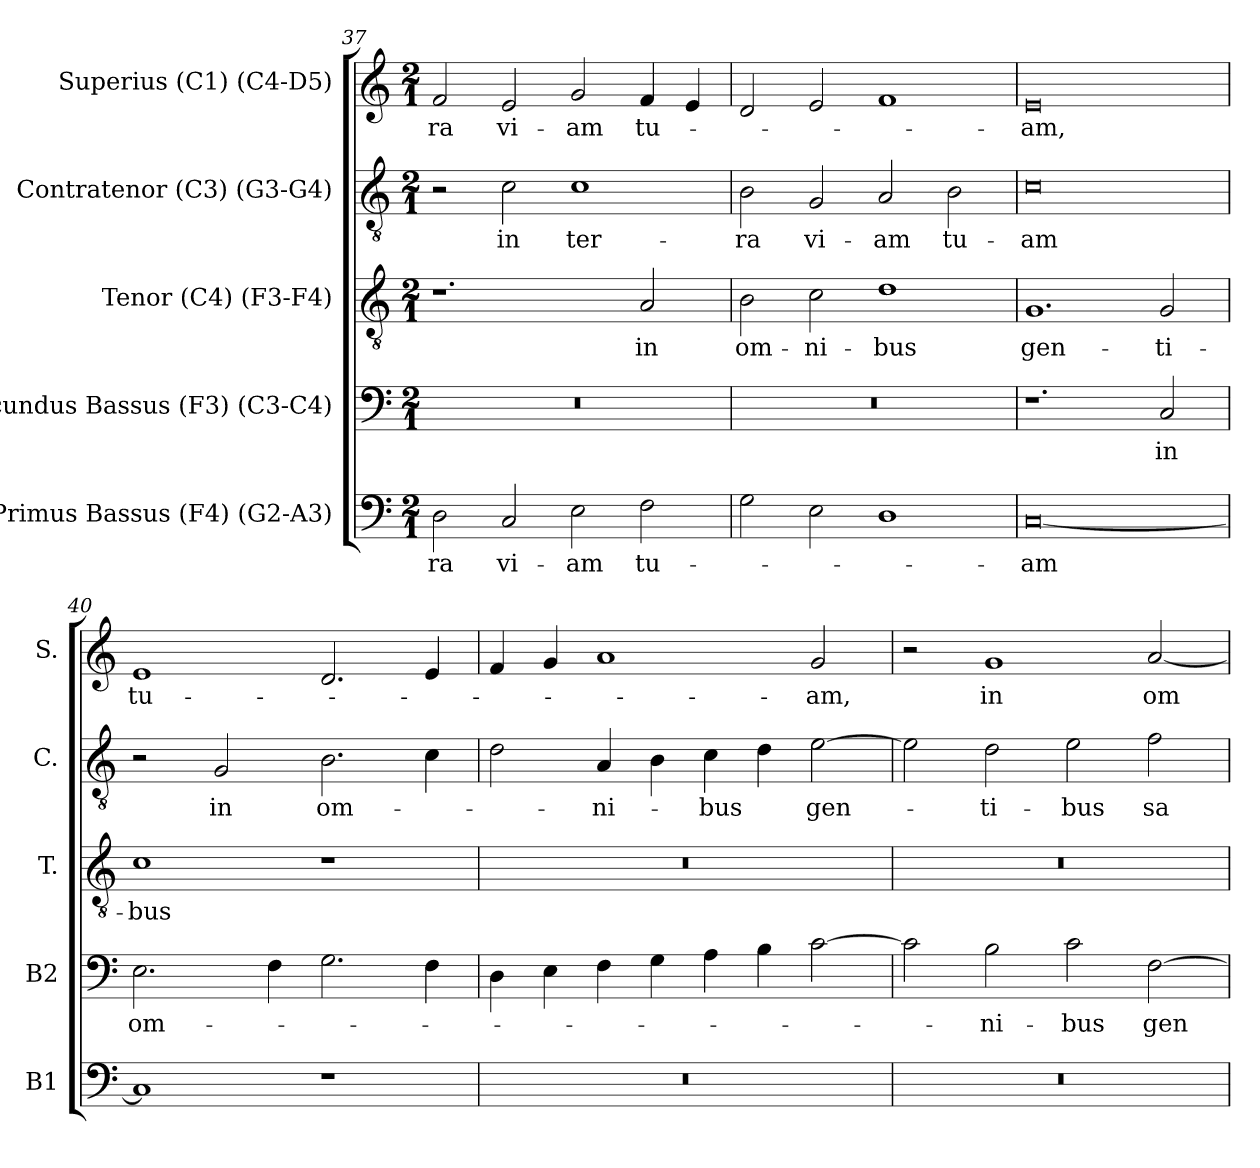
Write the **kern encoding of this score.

**kern	**text	**kern	**text	**kern	**text	**kern	**text	**kern	**text
*part5	*part5	*part4	*part4	*part3	*part3	*part2	*part2	*part1	*part1
*staff5	*staff5	*staff4	*staff4	*staff3	*staff3	*staff2	*staff2	*staff1	*staff1
*I"Primus Bassus (F4) (G2-A3)	*	*I"Secundus Bassus (F3) (C3-C4)	*	*I"Tenor (C4) (F3-F4)	*	*I"Contratenor (C3) (G3-G4)	*	*I"Superius (C1) (C4-D5)	*
*I'B1	*	*I'B2	*	*I'T.	*	*I'C.	*	*I'S.	*
*clefF4	*	*clefF4	*	*clefGv2	*	*clefGv2	*	*clefG2	*
*	*	*	*	*ITrd7c12	*	*ITrd7c12	*	*	*
*k[]	*	*k[]	*	*k[]	*	*k[]	*	*k[]	*
*C:	*	*C:	*	*C:	*	*C:	*	*C:	*
*M2/1	*	*M2/1	*	*M2/1	*	*M2/1	*	*M2/1	*
=37	=37	=37	=37	=37	=37	=37	=37	=37	=37
!	!LO:LY:b:color=#000000	!LO:N:vis=1	!	!	!	!	!	!	!
!	!	!	!	!	!	!	!	!	!LO:LY:b:color=#000000
2Di\	-ra	0r	.	1.r	.	2r	.	2fi/	-ra
!	!LO:LY:b:color=#000000	!	!	!	!	!	!	!	!
!	!	!	!	!	!	!	!LO:LY:b:color=#000000	!	!
!	!	!	!	!	!	!	!	!	!LO:LY:b:color=#000000
2Ci/	vi-	.	.	.	.	2Ci\	in	2ei/	vi-
!	!LO:LY:b:color=#000000	!	!	!	!	!	!	!	!
!	!	!	!	!	!	!	!LO:LY:b:color=#000000	!	!
!	!	!	!	!	!	!	!	!	!LO:LY:b:color=#000000
2Ei\	-am	.	.	.	.	1Ci	ter-	2gi/	-am
!	!LO:LY:b:color=#000000	!	!	!	!	!	!	!	!
!	!	!	!	!	!LO:LY:b:color=#000000	!	!	!	!
!	!	!	!	!	!	!	!	!	!LO:LY:b:color=#000000
2Fi\	tu-	.	.	2AAi/	in	.	.	4fi/	tu-
.	.	.	.	.	.	.	.	4ei/	.
=38	=38	=38	=38	=38	=38	=38	=38	=38	=38
!	!	!LO:N:vis=1	!	!	!	!	!	!	!
!	!	!	!	!	!LO:LY:b:color=#000000	!	!	!	!
!	!	!	!	!	!	!	!LO:LY:b:color=#000000	!	!
2Gi\	.	0r	.	2BBi\	om-	2BBi\	-ra	2di/	.
!	!	!	!	!	!LO:LY:b:color=#000000	!	!	!	!
!	!	!	!	!	!	!	!LO:LY:b:color=#000000	!	!
2Ei\	.	.	.	2Ci\	-ni-	2GGi/	vi-	2ei/	.
!	!	!	!	!	!LO:LY:b:color=#000000	!	!	!	!
!	!	!	!	!	!	!	!LO:LY:b:color=#000000	!	!
1Di	.	.	.	1Di	-bus	2AAi/	-am	1fi	.
!	!	!	!	!	!	!	!LO:LY:b:color=#000000	!	!
.	.	.	.	.	.	2BBi\	tu-	.	.
=39	=39	=39	=39	=39	=39	=39	=39	=39	=39
!	!LO:LY:b:color=#000000	!	!	!	!	!	!	!	!
!	!	!	!	!	!LO:LY:b:color=#000000	!	!	!	!
!	!	!	!	!	!	!	!LO:LY:b:color=#000000	!	!
!	!	!	!	!	!	!	!	!	!LO:LY:b:color=#000000
[0Ci	-am	1.r	.	1.GGi	gen-	0Ci	-am	0ei	-am,
!	!	!	!LO:LY:b:color=#000000	!	!	!	!	!	!
!	!	!	!	!	!LO:LY:b:color=#000000	!	!	!	!
.	.	2Ci/	in	2GGi/	-ti-	.	.	.	.
=40	=40	=40	=40	=40	=40	=40	=40	=40	=40
!	!	!	!LO:LY:b:color=#000000	!	!	!	!	!	!
!	!	!	!	!	!LO:LY:b:color=#000000	!	!	!	!
!	!	!	!	!	!	!	!	!	!LO:LY:b:color=#000000
1Ci]	.	2.Ei\	om-	1Ci	-bus	2r	.	1ei	tu-
!	!	!	!	!	!	!	!LO:LY:b:color=#000000	!	!
.	.	.	.	.	.	2GGi/	in	.	.
.	.	4Fi\	.	.	.	.	.	.	.
!	!	!	!	!	!	!	!LO:LY:b:color=#000000	!	!
1r	.	2.Gi\	.	1r	.	2.BBi\	om-	2.di/	.
.	.	4Fi\	.	.	.	4Ci\	.	4ei/	.
!!LO:LB:g=z
=41	=41	=41	=41	=41	=41	=41	=41	=41	=41
!LO:N:vis=1	!	!	!	!LO:N:vis=1	!	!	!	!	!
0r	.	4Di\	.	0r	.	2Di\	.	4fi/	.
.	.	4Ei\	.	.	.	.	.	4gi/	.
!	!	!	!	!	!	!	!LO:LY:b:color=#000000	!	!
.	.	4Fi\	.	.	.	4AAi/	-ni-	1ai	.
.	.	4Gi\	.	.	.	4BBi\	.	.	.
!	!	!	!	!	!	!	!LO:LY:b:color=#000000	!	!
.	.	4Ai\	.	.	.	4Ci\	-bus	.	.
.	.	4Bi\	.	.	.	4Di\	.	.	.
!	!	!	!	!	!	!	!LO:LY:b:color=#000000	!	!
!	!	!	!	!	!	!	!	!	!LO:LY:b:color=#000000
.	.	[2ci\	.	.	.	[2Ei\	gen-	2gi/	-am,
=42	=42	=42	=42	=42	=42	=42	=42	=42	=42
!LO:N:vis=1	!	!	!	!LO:N:vis=1	!	!	!	!	!
0r	.	2ci\]	.	0r	.	2Ei\]	.	2r	.
!	!	!	!LO:LY:b:color=#000000	!	!	!	!	!	!
!	!	!	!	!	!	!	!LO:LY:b:color=#000000	!	!
!	!	!	!	!	!	!	!	!	!LO:LY:b:color=#000000
.	.	2Bi\	-ni-	.	.	2Di\	-ti-	1gi	in
!	!	!	!LO:LY:b:color=#000000	!	!	!	!	!	!
!	!	!	!	!	!	!	!LO:LY:b:color=#000000	!	!
.	.	2ci\	-bus	.	.	2Ei\	-bus	.	.
!	!	!	!LO:LY:b:color=#000000	!	!	!	!	!	!
!	!	!	!	!	!	!	!LO:LY:b:color=#000000	!	!
!	!	!	!	!	!	!	!	!	!LO:LY:b:color=#000000
.	.	[2Fi\	gen-	.	.	2Fi\	sa-	[2ai/	om-
=	=	=	=	=	=	=	=	=	=
*-	*-	*-	*-	*-	*-	*-	*-	*-	*-
